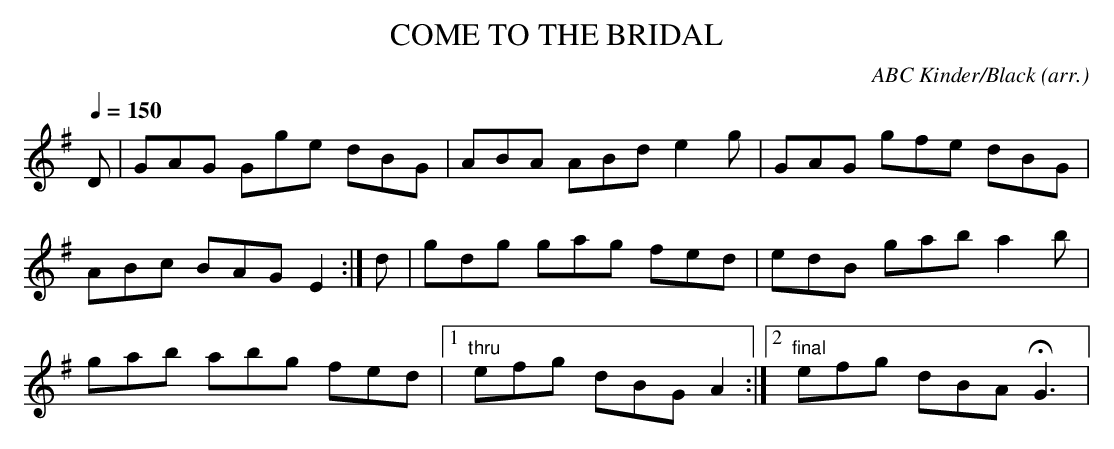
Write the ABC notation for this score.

X:1
T:COME TO THE BRIDAL\
C:ABC Kinder/Black (arr.)\
M:9/8\
L:1/8\
Q:1/4=150\
K:G\
D|GAG Gge dBG|ABA ABd e2g|\
GAG gfe dBG|ABc BAG E2:|\
d|gdg gag fed|edB gab a2b|\
gab abg fed|1 "thru"efg dBG A2:|\
[2 "final"efg dBA HG3|\
\
\
\
